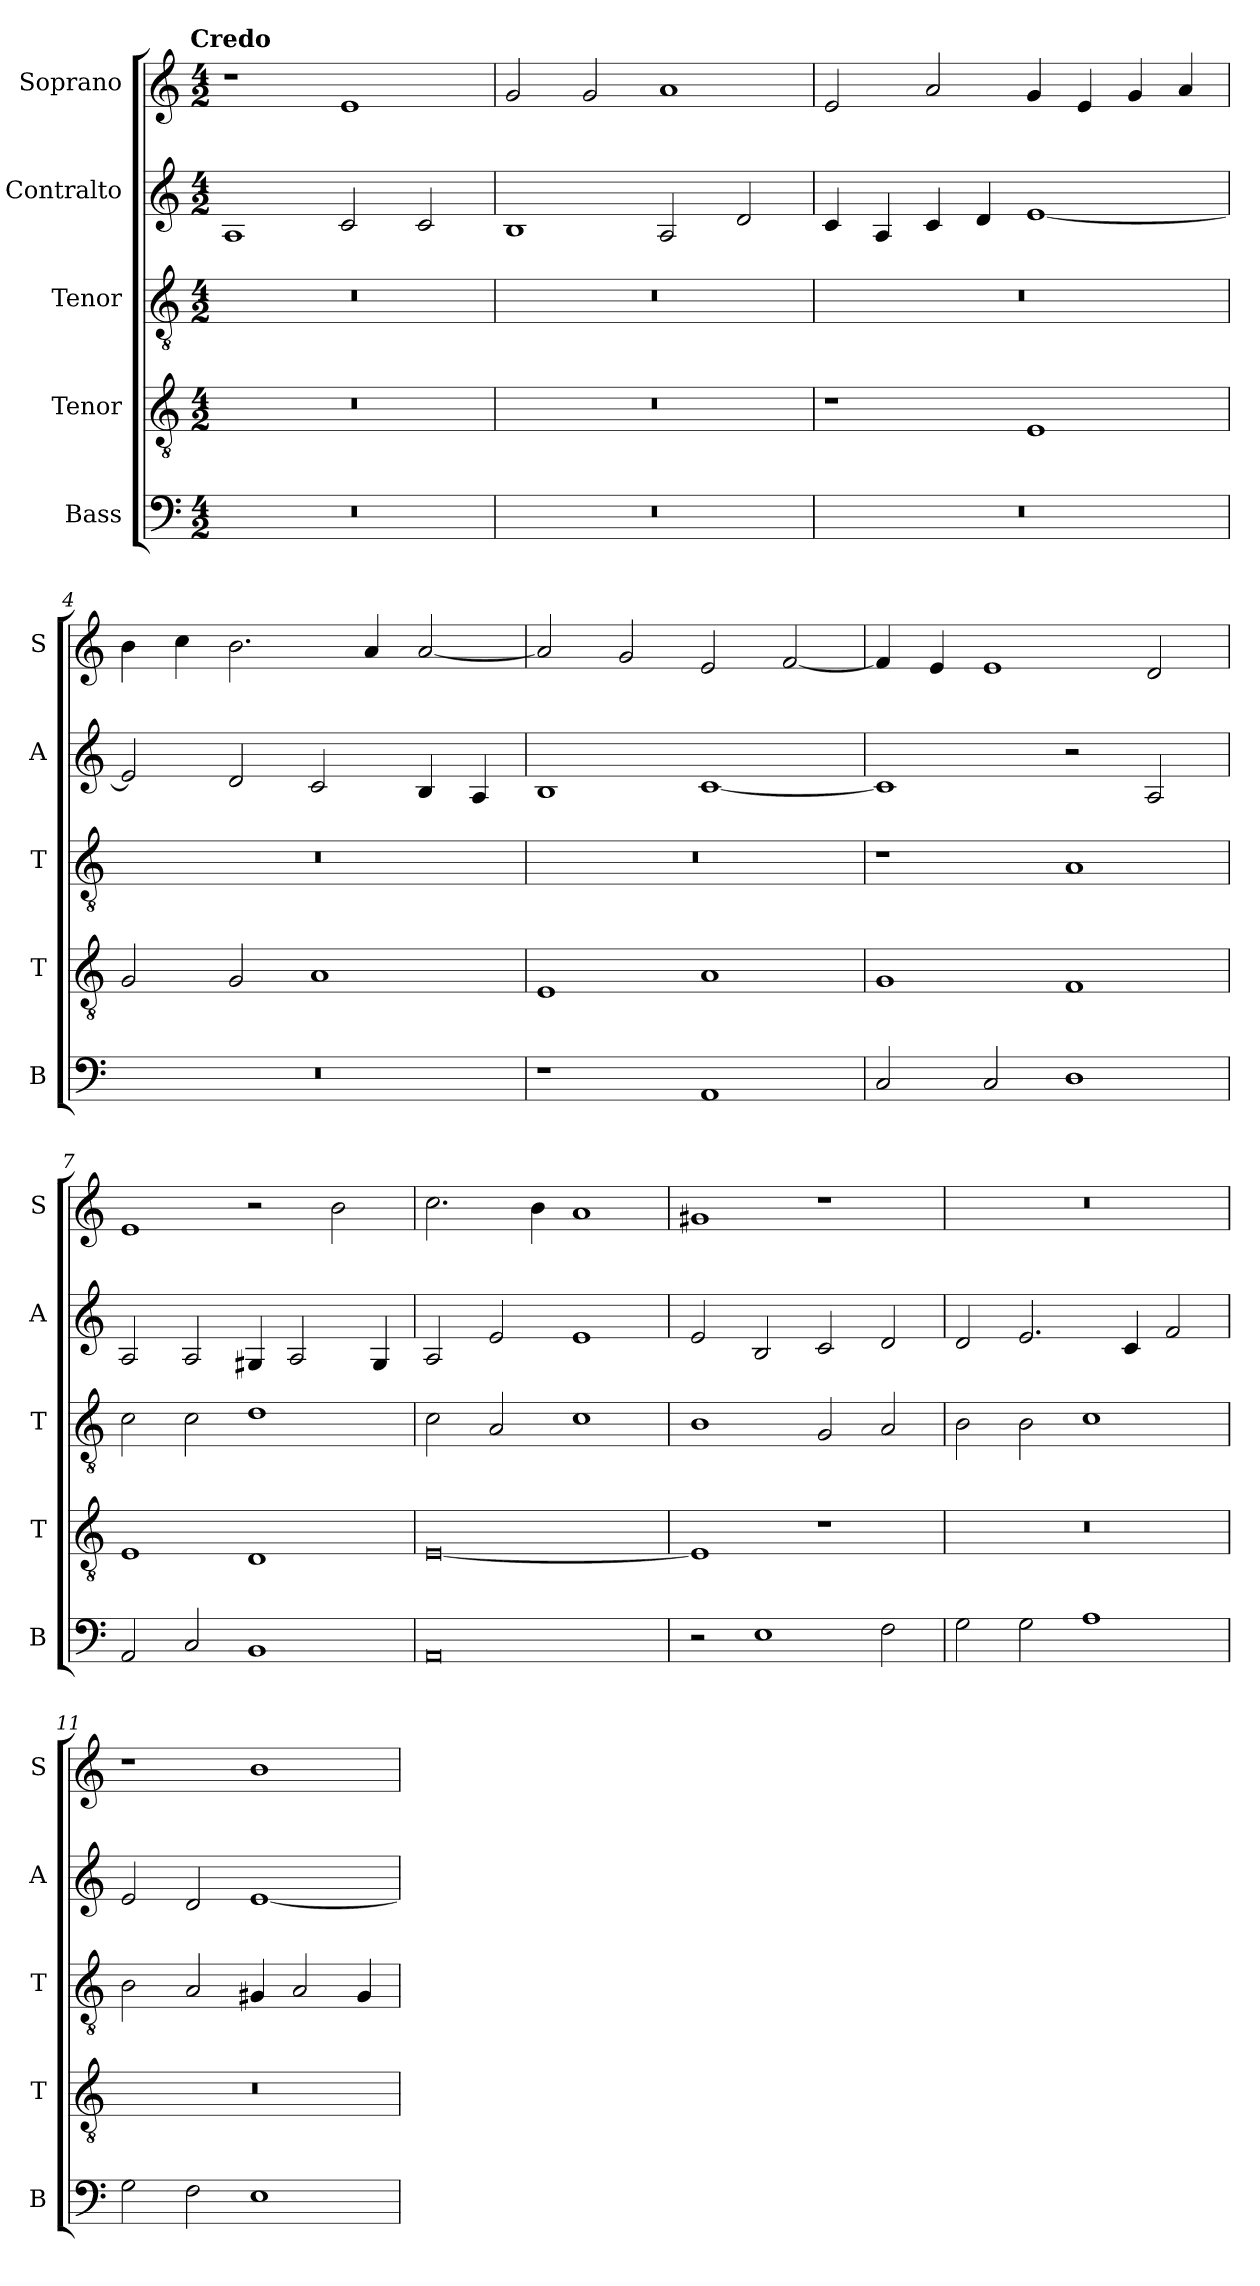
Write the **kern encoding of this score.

**kern	**kern	**kern	**kern	**kern
*part5	*part4	*part3	*part2	*part1
*staff5	*staff4	*staff3	*staff2	*staff1
*I"Bass	*I"Tenor	*I"Tenor	*I"Contralto	*I"Soprano
*I'B	*I'T	*I'T	*I'A	*I'S
*clefF4	*clefGv2	*clefGv2	*clefG2	*clefG2
*k[]	*k[]	*k[]	*k[]	*k[]
*E:phr	*E:phr	*E:phr	*E:phr	*E:phr
!!LO:TX:omd:t=Credo
*M4/2	*M4/2	*M4/2	*M4/2	*M4/2
=1	=1	=1	=1	=1
0r	0r	0r	1A	1r
.	.	.	2c	1e
.	.	.	2c	.
=2	=2	=2	=2	=2
0r	0r	0r	1B	2g
.	.	.	.	2g
.	.	.	2A	1a
.	.	.	2d	.
=3	=3	=3	=3	=3
0r	1r	0r	4c	2e
.	.	.	4A	.
.	.	.	4c	2a
.	.	.	4d	.
.	1E	.	[1e	4g
.	.	.	.	4e
.	.	.	.	4g
.	.	.	.	4a
=4	=4	=4	=4	=4
0r	2G	0r	2e]	4b
.	.	.	.	4cc
.	2G	.	2d	2.b
.	1A	.	2c	.
.	.	.	.	4a
.	.	.	4B	[2a
.	.	.	4A	.
=5	=5	=5	=5	=5
1r	1E	0r	1B	2a]
.	.	.	.	2g
1AA	1A	.	[1c	2e
.	.	.	.	[2f
=6	=6	=6	=6	=6
2C	1G	1r	1c]	4f]
.	.	.	.	4e
2C	.	.	.	1e
1D	1F	1A	2r	.
.	.	.	2A	2d
=7	=7	=7	=7	=7
2AA	1E	2c	2A	1e
2C	.	2c	2A	.
1BB	1D	1d	4G#X	2r
.	.	.	2A	.
.	.	.	.	2b
.	.	.	4G#	.
=8	=8	=8	=8	=8
0AA	[0E	2c	2A	2.cc
.	.	2A	2e	.
.	.	.	.	4b
.	.	1c	1e	1a
=9	=9	=9	=9	=9
2r	1E]	1B	2e	1g#X
1E	.	.	2B	.
.	1r	2G	2c	1r
2F	.	2A	2d	.
=10	=10	=10	=10	=10
2G	0r	2B	2d	0r
2G	.	2B	2.e	.
1A	.	1c	.	.
.	.	.	4c	.
.	.	.	2f	.
=11	=11	=11	=11	=11
2G	0r	2B	2e	1r
2F	.	2A	2d	.
1E	.	4G#X	[1e	1b
.	.	2A	.	.
.	.	4G#	.	.
=	=	=	=	=
*-	*-	*-	*-	*-
